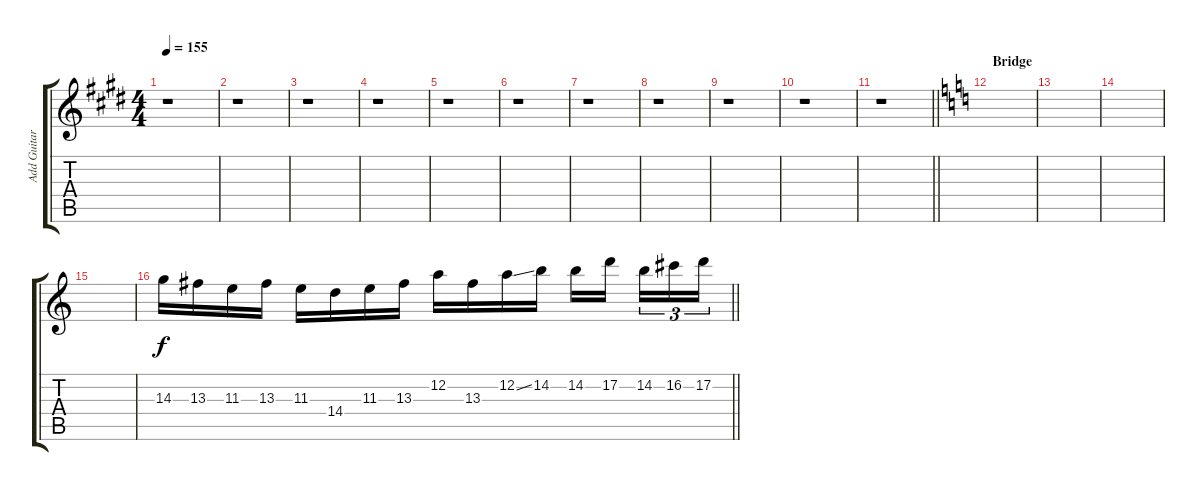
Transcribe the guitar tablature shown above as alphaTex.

\track ("Add Guitar" "Add Guitar") {instrument overdrivenguitar}
\staff {score tabs}
\tuning (D4 A3 F3 C3 G2 C2) {hide}
\ts (4 4)
\tempo 155
\clef g2
\ks e
r.1{dy f} |
r.1 |
r.1 |
r.1 |
r.1 |
r.1 |
r.1 |
r.1 |
r.1 |
r.1 |
\barLineRight lightlight
r.1 |
\section ("" "Bridge")
\ks c
|
|
|
|
\barLineRight lightlight
14.3.16 13.3.16 11.3.16 13.3.16 11.3.16 14.4.16 11.3.16 13.3.16 12.2.16 13.3.16 12.2{ss}.16 14.2.16 14.2.16 17.2.16{beam splitsecondary} 14.2.16{tu (3 2)} 16.2.16{tu (3 2)} 17.2.16{tu (3 2)}
